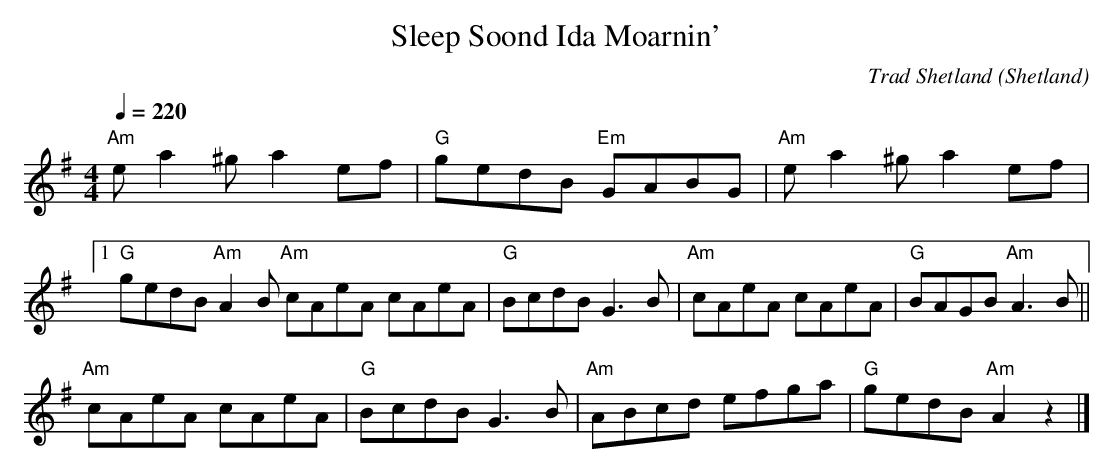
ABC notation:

X:1
T:Sleep Soond Ida Moarnin'
M:4/4
L:1/8
Q:1/4=220
C:Trad Shetland
O:Shetland
K:Ador
"Am"e a2 ^g a2 ef|"G"gedB "Em"GABG|"Am"e a2 ^g a2 ef|[1 "G"gedB "Am"A2 B
"Am"cAeA cAeA|"G"BcdB G3 B|"Am"cAeA cAeA|"G"BAGB "Am"A3 B||!
"Am"cAeA cAeA|"G"BcdB G3 B|"Am"ABcd efga|"G"gedB "Am"A2 z2|]!
